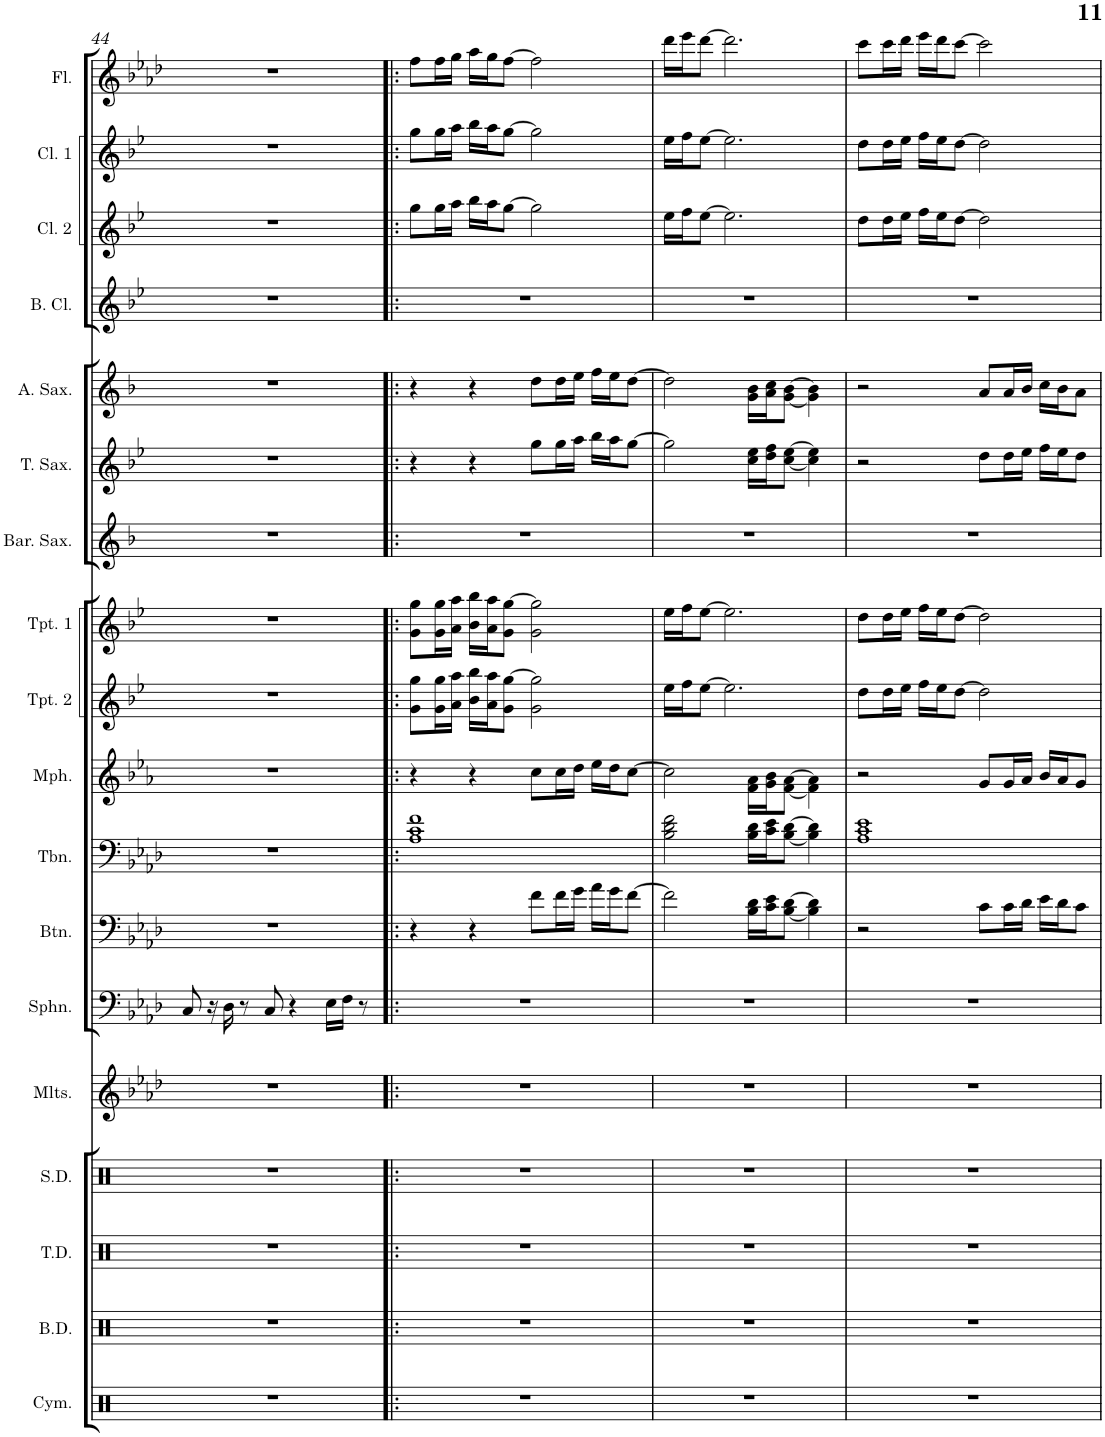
**kern	**kern	**kern	**kern	**kern	**kern	**kern	**kern	**kern	**kern	**kern	**kern	**kern	**kern	**kern	**kern	**kern	**kern
*part18	*part17	*part16	*part15	*part14	*part13	*part12	*part11	*part10	*part9	*part8	*part7	*part6	*part5	*part4	*part3	*part2	*part1
*staff18	*staff17	*staff16	*staff15	*staff14	*staff13	*staff12	*staff11	*staff10	*staff9	*staff8	*staff7	*staff6	*staff5	*staff4	*staff3	*staff2	*staff1
*I"Cymbals	*I"Bass Drums	*I"Tenor Drums	*I"Snare Drum	*I"Mallets	*I"Sousaphone	*I"Baritone	*I"Trombone	*I"Mellophone	*I"Trumpet 2	*I"Trumpet 1	*I"Baritone Sax	*I"Tenor Sax	*I"Alto Sax	*I"Bass Clarinet	*I"Clarinet 2	*I"Clarinet 1	*I"Flute
*I'Cym.	*I'B.D.	*I'T.D.	*I'S.D.	*I'Mlts.	*I'Sphn.	*I'Btn.	*I'Tbn.	*I'Mph.	*I'Tpt. 2	*I'Tpt. 1	*I'Bar. Sax.	*I'T. Sax.	*I'A. Sax.	*I'B. Cl.	*I'Cl. 2	*I'Cl. 1	*I'Fl.
!!LO:PB:g=z
*clefX	*clefX	*clefX	*clefX	*clefG2	*clefF4	*clefF4	*clefF4	*clefG2	*clefG2	*clefG2	*clefG2	*clefG2	*clefG2	*clefG2	*clefG2	*clefG2	*clefG2
*	*	*	*	*Trd-7c-12	*	*Trd4c7	*	*Trd4c7	*Trd1c2	*Trd1c2	*Trd12c21	*Trd8c14	*Trd5c9	*Trd8c14	*Trd1c2	*Trd1c2	*
*k[]	*k[]	*k[]	*k[]	*k[b-e-a-d-]	*k[b-e-a-d-]	*k[b-e-a-d-]	*k[b-e-a-d-]	*k[b-e-a-]	*k[b-e-]	*k[b-e-]	*k[b-]	*k[b-e-]	*k[b-]	*k[b-e-]	*k[b-e-]	*k[b-e-]	*k[b-e-a-d-]
*M4/4	*M4/4	*M4/4	*M4/4	*M4/4	*M4/4	*M4/4	*M4/4	*M4/4	*M4/4	*M4/4	*M4/4	*M4/4	*M4/4	*M4/4	*M4/4	*M4/4	*M4/4
=44	=44	=44	=44	=44	=44	=44	=44	=44	=44	=44	=44	=44	=44	=44	=44	=44	=44
1r	1r	1r	1r	1r	8C/	1r	1r	1r	1r	1r	1r	1r	1r	1r	1r	1r	1r
.	.	.	.	.	16r	.	.	.	.	.	.	.	.	.	.	.	.
.	.	.	.	.	16D-\	.	.	.	.	.	.	.	.	.	.	.	.
.	.	.	.	.	8r	.	.	.	.	.	.	.	.	.	.	.	.
.	.	.	.	.	8C/	.	.	.	.	.	.	.	.	.	.	.	.
.	.	.	.	.	4r	.	.	.	.	.	.	.	.	.	.	.	.
.	.	.	.	.	16E-\LL	.	.	.	.	.	.	.	.	.	.	.	.
.	.	.	.	.	16F\JJ	.	.	.	.	.	.	.	.	.	.	.	.
.	.	.	.	.	8r	.	.	.	.	.	.	.	.	.	.	.	.
=45!|:	=45!|:	=45!|:	=45!|:	=45!|:	=45!|:	=45!|:	=45!|:	=45!|:	=45!|:	=45!|:	=45!|:	=45!|:	=45!|:	=45!|:	=45!|:	=45!|:	=45!|:
*	*	*	*	*	*	*	*^	*	*	*	*	*	*	*	*	*	*
1r	1r	1r	1r	1r	1r	4r	1f	1A- 1c	4r	8g\ 8gg\L	8g\ 8gg\L	1r	4r	4r	1r	8gg\L	8gg\L	8ff\L
.	.	.	.	.	.	.	.	.	.	16g\ 16gg\L	16g\ 16gg\L	.	.	.	.	16gg\L	16gg\L	16ff\L
.	.	.	.	.	.	.	.	.	.	16a\ 16aa\JJ	16a\ 16aa\JJ	.	.	.	.	16aa\JJ	16aa\JJ	16gg\JJ
.	.	.	.	.	.	4r	.	.	4r	16b-\ 16bb-\LL	16b-\ 16bb-\LL	.	4r	4r	.	16bb-\LL	16bb-\LL	16aa-\LL
.	.	.	.	.	.	.	.	.	.	16a\ 16aa\J	16a\ 16aa\J	.	.	.	.	16aa\J	16aa\J	16gg\J
.	.	.	.	.	.	.	.	.	.	8g\ [8gg\J	8g\ [8gg\J	.	.	.	.	[8gg\J	[8gg\J	[8ff\J
.	.	.	.	.	.	8f\L	.	.	8cc\L	2g\ 2gg\]	2g\ 2gg\]	.	8gg\L	8dd\L	.	2gg\]	2gg\]	2ff\]
.	.	.	.	.	.	16f\L	.	.	16cc\L	.	.	.	16gg\L	16dd\L	.	.	.	.
.	.	.	.	.	.	16g\JJ	.	.	16dd\JJ	.	.	.	16aa\JJ	16ee\JJ	.	.	.	.
.	.	.	.	.	.	16a-\LL	.	.	16ee-\LL	.	.	.	16bb-\LL	16ff\LL	.	.	.	.
.	.	.	.	.	.	16g\J	.	.	16dd\J	.	.	.	16aa\J	16ee\J	.	.	.	.
.	.	.	.	.	.	[8f\J	.	.	[8cc\J	.	.	.	[8gg\J	[8dd\J	.	.	.	.
*	*	*	*	*	*	*	*v	*v	*	*	*	*	*	*	*	*	*	*
=46	=46	=46	=46	=46	=46	=46	=46	=46	=46	=46	=46	=46	=46	=46	=46	=46	=46
1r	1r	1r	1r	1r	1r	2f\]	2B-\ 2d-\ 2f\	2cc\]	16ee-\LL	16ee-\LL	1r	2gg\]	2dd\]	1r	16ee-\LL	16ee-\LL	16ddd-\LL
.	.	.	.	.	.	.	.	.	16ff\J	16ff\J	.	.	.	.	16ff\J	16ff\J	16eee-\J
.	.	.	.	.	.	.	.	.	[8ee-\J	[8ee-\J	.	.	.	.	[8ee-\J	[8ee-\J	[8ddd-\J
.	.	.	.	.	.	.	.	.	2.ee-\]	2.ee-\]	.	.	.	.	2.ee-\]	2.ee-\]	2.ddd-\]
.	.	.	.	.	.	16B-\ 16d-\LL	16B-\ 16d-\LL	16f\ 16a-\LL	.	.	.	16cc\ 16ee-\LL	16g\ 16b-\LL	.	.	.	.
.	.	.	.	.	.	16c\ 16e-\J	16c\ 16e-\J	16g\ 16b-\J	.	.	.	16dd\ 16ff\J	16a\ 16cc\J	.	.	.	.
.	.	.	.	.	.	[8B-\ [8d-\J	[8B-\ [8d-\J	[8f\ [8a-\J	.	.	.	[8cc\ [8ee-\J	[8g\ [8b-\J	.	.	.	.
.	.	.	.	.	.	4B-\] 4d-\]	4B-\] 4d-\]	4f\] 4a-\]	.	.	.	4cc\] 4ee-\]	4g\] 4b-\]	.	.	.	.
=47	=47	=47	=47	=47	=47	=47	=47	=47	=47	=47	=47	=47	=47	=47	=47	=47	=47
1r	1r	1r	1r	1r	1r	2r	1A- 1c 1e-	2r	8dd\L	8dd\L	1r	2r	2r	1r	8dd\L	8dd\L	8ccc\L
.	.	.	.	.	.	.	.	.	16dd\L	16dd\L	.	.	.	.	16dd\L	16dd\L	16ccc\L
.	.	.	.	.	.	.	.	.	16ee-\JJ	16ee-\JJ	.	.	.	.	16ee-\JJ	16ee-\JJ	16ddd-\JJ
.	.	.	.	.	.	.	.	.	16ff\LL	16ff\LL	.	.	.	.	16ff\LL	16ff\LL	16eee-\LL
.	.	.	.	.	.	.	.	.	16ee-\J	16ee-\J	.	.	.	.	16ee-\J	16ee-\J	16ddd-\J
.	.	.	.	.	.	.	.	.	[8dd\J	[8dd\J	.	.	.	.	[8dd\J	[8dd\J	[8ccc\J
.	.	.	.	.	.	8c\L	.	8g/L	2dd\]	2dd\]	.	8dd\L	8a/L	.	2dd\]	2dd\]	2ccc\]
.	.	.	.	.	.	16c\L	.	16g/L	.	.	.	16dd\L	16a/L	.	.	.	.
.	.	.	.	.	.	16d-\JJ	.	16a-/JJ	.	.	.	16ee-\JJ	16b-/JJ	.	.	.	.
.	.	.	.	.	.	16e-\LL	.	16b-/LL	.	.	.	16ff\LL	16cc\LL	.	.	.	.
.	.	.	.	.	.	16d-\J	.	16a-/J	.	.	.	16ee-\J	16b-\J	.	.	.	.
.	.	.	.	.	.	8c\J	.	8g/J	.	.	.	8dd\J	8a\J	.	.	.	.
=	=	=	=	=	=	=	=	=	=	=	=	=	=	=	=	=	=
*-	*-	*-	*-	*-	*-	*-	*-	*-	*-	*-	*-	*-	*-	*-	*-	*-	*-
